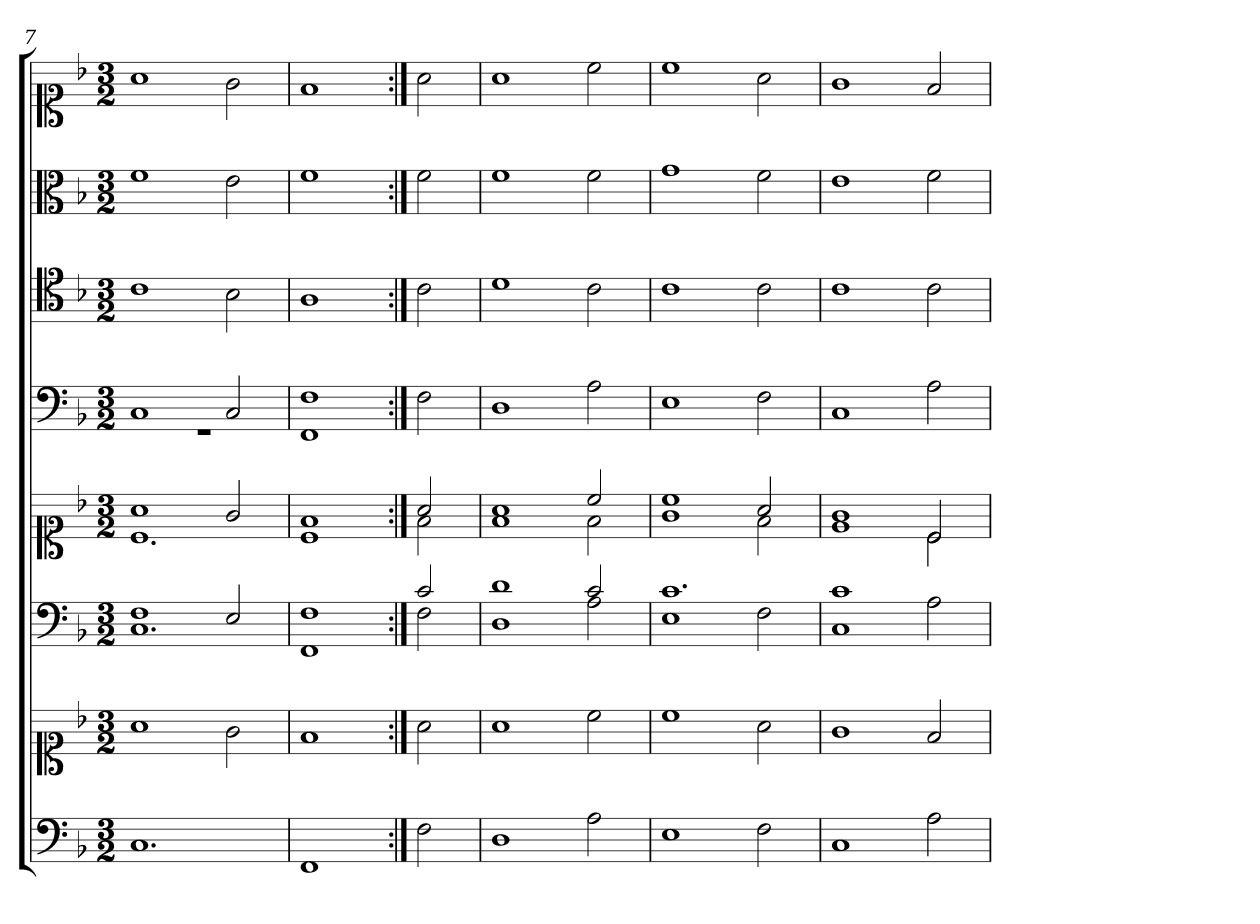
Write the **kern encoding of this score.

**kern	**kern	**kern	**kern	**kern	**kern	**kern	**kern
*part6	*part6	*part5	*part5	*part4	*part3	*part2	*part1
*staff8	*staff7	*staff6	*staff5	*staff4	*staff3	*staff2	*staff1
*clefF4	*clefC1	*clefF4	*clefC1	*clefF4	*clefC4	*clefC3	*clefC1
*k[b-]	*k[b-]	*k[b-]	*k[b-]	*k[b-]	*k[b-]	*k[b-]	*k[b-]
*F:	*F:	*F:	*F:	*F:	*F:	*F:	*F:
*M3/2	*M3/2	*M3/2	*M3/2	*M3/2	*M3/2	*M3/2	*M3/2
=7	=7	=7	=7	=7	=7	=7	=7
*	*	*^	*^	*^	*	*	*
1.C	1a	1F	1.C	1a	1.c	1C	1.r	1c	1f	1a
.	2g	2E	.	2g	.	2C	.	2B-	2e	2g
=8	=8	=8	=8	=8	=8	=8	=8	=8	=8	=8
1FF	1f	1F	1FF	1f	1c	1F	1FF	1A	1f	1f
*	*	*	*	*	*	*v	*v	*	*	*
=9:|!	=9:|!	=9:|!	=9:|!	=9:|!	=9:|!	=9:|!	=9:|!	=9:|!	=9:|!
2F	2a	2c	2F	2a	2f	2F	2c	2f	2a
=10	=10	=10	=10	=10	=10	=10	=10	=10	=10
1D	1a	1d	1D	1a	1f	1D	1d	1f	1a
2A	2cc	2c	2A	2cc	2f	2A	2c	2f	2cc
=11	=11	=11	=11	=11	=11	=11	=11	=11	=11
1E	1cc	1.c	1E	1cc	1g	1E	1c	1g	1cc
2F	2a	.	2F	2a	2f	2F	2c	2f	2a
=12	=12	=12	=12	=12	=12	=12	=12	=12	=12
1C	1g	1c	1C	1g	1e	1C	1c	1e	1g
2A	2f	2ryy	2A	2c	2c	2A	2c	2f	2f
*	*	*v	*v	*	*	*	*	*	*
*	*	*	*v	*v	*	*	*	*
=	=	=	=	=	=	=	=
*-	*-	*-	*-	*-	*-	*-	*-
